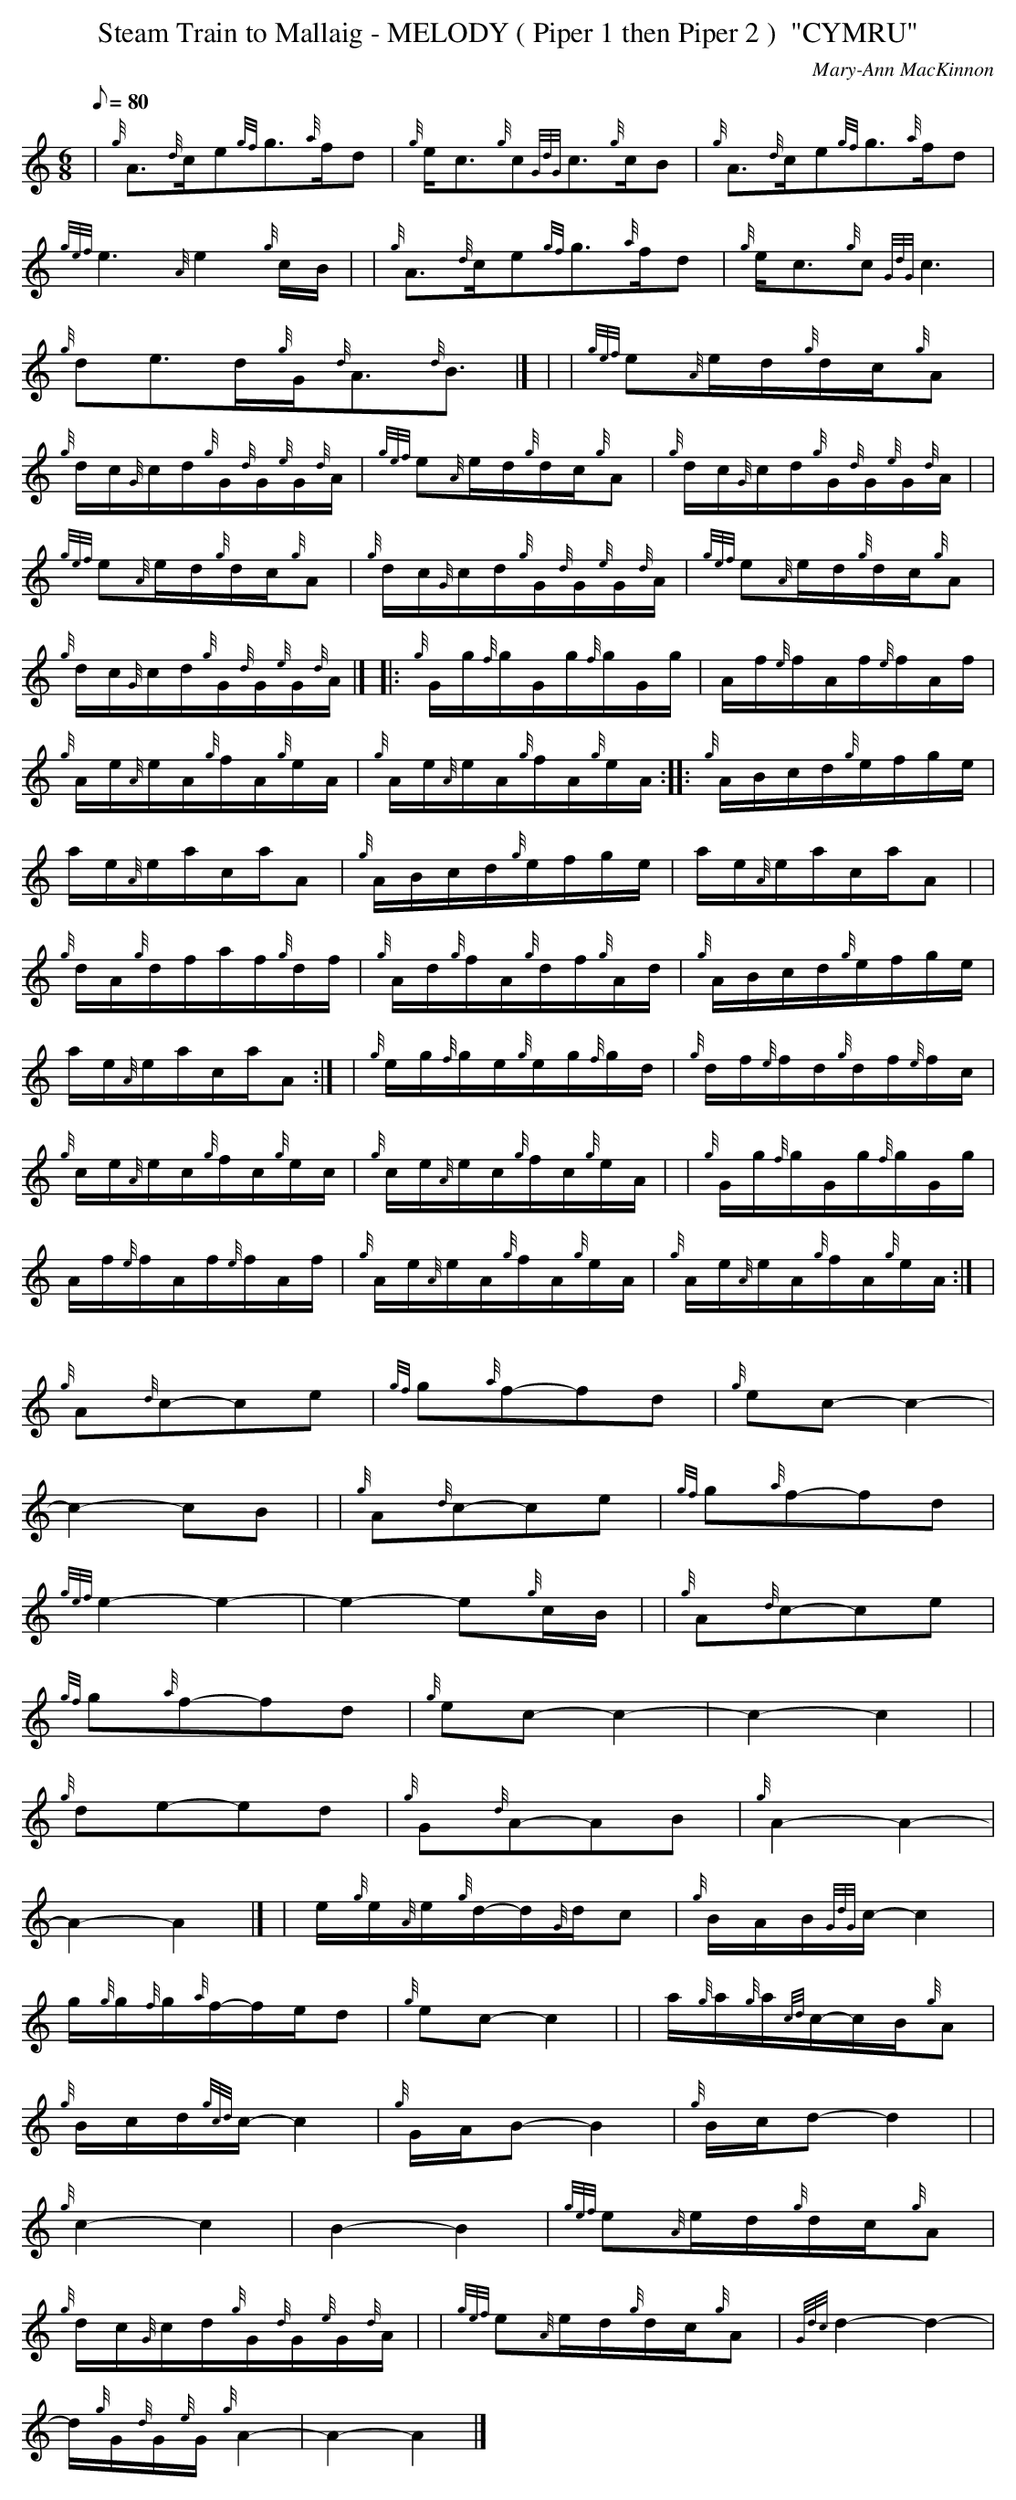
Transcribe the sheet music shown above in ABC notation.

X:1
T:Steam Train to Mallaig - MELODY ( Piper 1 then Piper 2 )  "CYMRU"
M:6/8
L:1/8
Q:80
C:Mary-Ann MacKinnon
K:HP
| {g}A3/2{d}c/2e{gf}g3/2{a}f/2d | \
{g}e/2c3/2{g}c{GdG}c3/2{g}c/2B | \
{g}A3/2{d}c/2e{gf}g3/2{a}f/2d |
{gef}e3{A}e2{g}c/2B/2 | | \
{g}A3/2{d}c/2e{gf}g3/2{a}f/2d | \
{g}e/2c3/2{g}c{GdG}c3 |
{g}de3/2d/2{g}G/2{d}A3/2{d}B3/2|]  | \
--- | \
M:C | | \
{gef}e{A}e/2d/2{g}d/2c/2{g}A |
{g}d/2c/2{G}c/2d/2{g}G/2{d}G/2{e}G/2{d}A/2 | \
{gef}e{A}e/2d/2{g}d/2c/2{g}A | \
{g}d/2c/2{G}c/2d/2{g}G/2{d}G/2{e}G/2{d}A/2| |
{gef}e{A}e/2d/2{g}d/2c/2{g}A | \
{g}d/2c/2{G}c/2d/2{g}G/2{d}G/2{e}G/2{d}A/2 | \
{gef}e{A}e/2d/2{g}d/2c/2{g}A |
{g}d/2c/2{G}c/2d/2{g}G/2{d}G/2{e}G/2{d}A/2|]  |: \
{g}G/2g/2{f}g/2G/2g/2{f}g/2G/2g/2 | \
A/2f/2{e}f/2A/2f/2{e}f/2A/2f/2 |
{g}A/2e/2{A}e/2A/2{g}f/2A/2{g}e/2A/2 | \
{g}A/2e/2{A}e/2A/2{g}f/2A/2{g}e/2A/2 :: \
{g}A/2B/2c/2d/2{g}e/2f/2g/2e/2 |
a/2e/2{A}e/2a/2c/2a/2A | \
{g}A/2B/2c/2d/2{g}e/2f/2g/2e/2 | \
a/2e/2{A}e/2a/2c/2a/2A| |
{g}d/2A/2{g}d/2f/2a/2f/2{g}d/2f/2 | \
{g}A/2d/2{g}f/2A/2{g}d/2f/2{g}A/2d/2 | \
{g}A/2B/2c/2d/2{g}e/2f/2g/2e/2 |
a/2e/2{A}e/2a/2c/2a/2A :| | \
{g}e/2g/2{f}g/2e/2{g}e/2g/2{f}g/2d/2 | \
{g}d/2f/2{e}f/2d/2{g}d/2f/2{e}f/2c/2 |
{g}c/2e/2{A}e/2c/2{g}f/2c/2{g}e/2c/2 | \
{g}c/2e/2{A}e/2c/2{g}f/2c/2{g}e/2A/2 | | \
{g}G/2g/2{f}g/2G/2g/2{f}g/2G/2g/2 |
A/2f/2{e}f/2A/2f/2{e}f/2A/2f/2 | \
{g}A/2e/2{A}e/2A/2{g}f/2A/2{g}e/2A/2 | \
{g}A/2e/2{A}e/2A/2{g}f/2A/2{g}e/2A/2:| |
{g}A{d}c-ce | \
{gf}g{a}f-fd | \
{g}ec-c2 |
-c2-cB | | \
{g}A{d}c-ce | \
{gf}g{a}f-fd |
{gef}e2-e2 | \
-e2-e{g}c/2B/2 | | \
{g}A{d}c-ce |
{gf}g{a}f-fd | \
{g}ec-c2 | \
-c2-c2| |
{g}de-ed | \
{g}G{d}A-AB | \
{g}A2-A2 |
-A2-A2|]  | \
e/2{g}e/2{A}e/2{g}d/2-d/2{G}d/2c | \
{g}B/2A/2B/2{GdG}c/2-c2 |
g/2{g}g/2{f}g/2{a}f/2-f/2e/2d | \
{g}ec-c2 | | \
a/2{g}a/2{g}a/2{cd}c/2-c/2B/2{g}A |
{g}B/2c/2d/2{gcd}c/2-c2 | \
{g}G/2A/2B-B2 | \
{g}B/2c/2d-d2| |
{g}c2-c2 | \
B2-B2 | \
{gef}e{A}e/2d/2{g}d/2c/2{g}A |
{g}d/2c/2{G}c/2d/2{g}G/2{d}G/2{e}G/2{d}A/2 | | \
{gef}e{A}e/2d/2{g}d/2c/2{g}A | \
{Gdc}d2-d2 |
-d/2{g}G/2{d}G/2{e}G/2{g}A2 | \
-A2-A2|]
